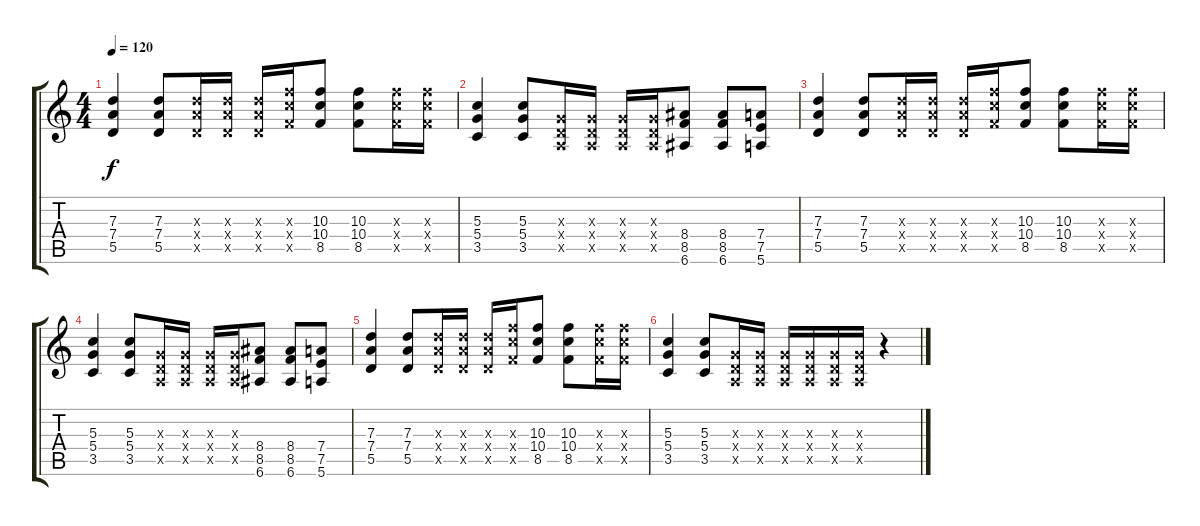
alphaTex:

\track "" {instrument acousticguitarsteel}
\staff {score tabs}
\tuning (E4 B3 G3 D3 A2 E2) {hide}
\ts (4 4)
\tempo 120
\clef g2
\ks c
(7.3 7.4 5.5).4{dy f} (7.3 7.4 5.5).8 (7.3{x} 7.4{x} 5.5{x}).16 (7.3{x} 7.4{x} 5.5{x}).16 (7.3{x} 7.4{x} 5.5{x}).16 (10.3{x} 10.4{x} 8.5{x}).16 (10.3 10.4 8.5).8 (10.3 10.4 8.5).8 (10.3{x} 10.4{x} 8.5{x}).16 (10.3{x} 10.4{x} 8.5{x}).16 |
(5.3 5.4 3.5).4 (5.3 5.4 3.5).8 (0.3{x} 0.4{x} 0.5{x}).16 (0.3{x} 0.4{x} 0.5{x}).16 (0.3{x} 0.4{x} 0.5{x}).16 (0.3{x} 0.4{x} 0.5{x}).16 (8.4 8.5 6.6).8 (8.4 8.5 6.6).8 (7.4 7.5 5.6).8 |
(7.3 7.4 5.5).4 (7.3 7.4 5.5).8 (7.3{x} 7.4{x} 5.5{x}).16 (7.3{x} 7.4{x} 5.5{x}).16 (7.3{x} 7.4{x} 5.5{x}).16 (10.3{x} 10.4{x} 8.5{x}).16 (10.3 10.4 8.5).8 (10.3 10.4 8.5).8 (10.3{x} 10.4{x} 8.5{x}).16 (10.3{x} 10.4{x} 8.5{x}).16 |
(5.3 5.4 3.5).4 (5.3 5.4 3.5).8 (0.3{x} 0.4{x} 0.5{x}).16 (0.3{x} 0.4{x} 0.5{x}).16 (0.3{x} 0.4{x} 0.5{x}).16 (0.3{x} 0.4{x} 0.5{x}).16 (8.4 8.5 6.6).8 (8.4 8.5 6.6).8 (7.4 7.5 5.6).8 |
(7.3 7.4 5.5).4 (7.3 7.4 5.5).8 (7.3{x} 7.4{x} 5.5{x}).16 (7.3{x} 7.4{x} 5.5{x}).16 (7.3{x} 7.4{x} 5.5{x}).16 (10.3{x} 10.4{x} 8.5{x}).16 (10.3 10.4 8.5).8 (10.3 10.4 8.5).8 (10.3{x} 10.4{x} 8.5{x}).16 (10.3{x} 10.4{x} 8.5{x}).16 |
(5.3 5.4 3.5).4 (5.3 5.4 3.5).8 (0.3{x} 0.4{x} 0.5{x}).16 (0.3{x} 0.4{x} 0.5{x}).16 (0.3{x} 0.4{x} 0.5{x}).16 (0.3{x} 0.4{x} 0.5{x}).16 (0.3{x} 0.4{x} 0.5{x}).16 (0.3{x} 0.4{x} 0.5{x}).16 r.4
